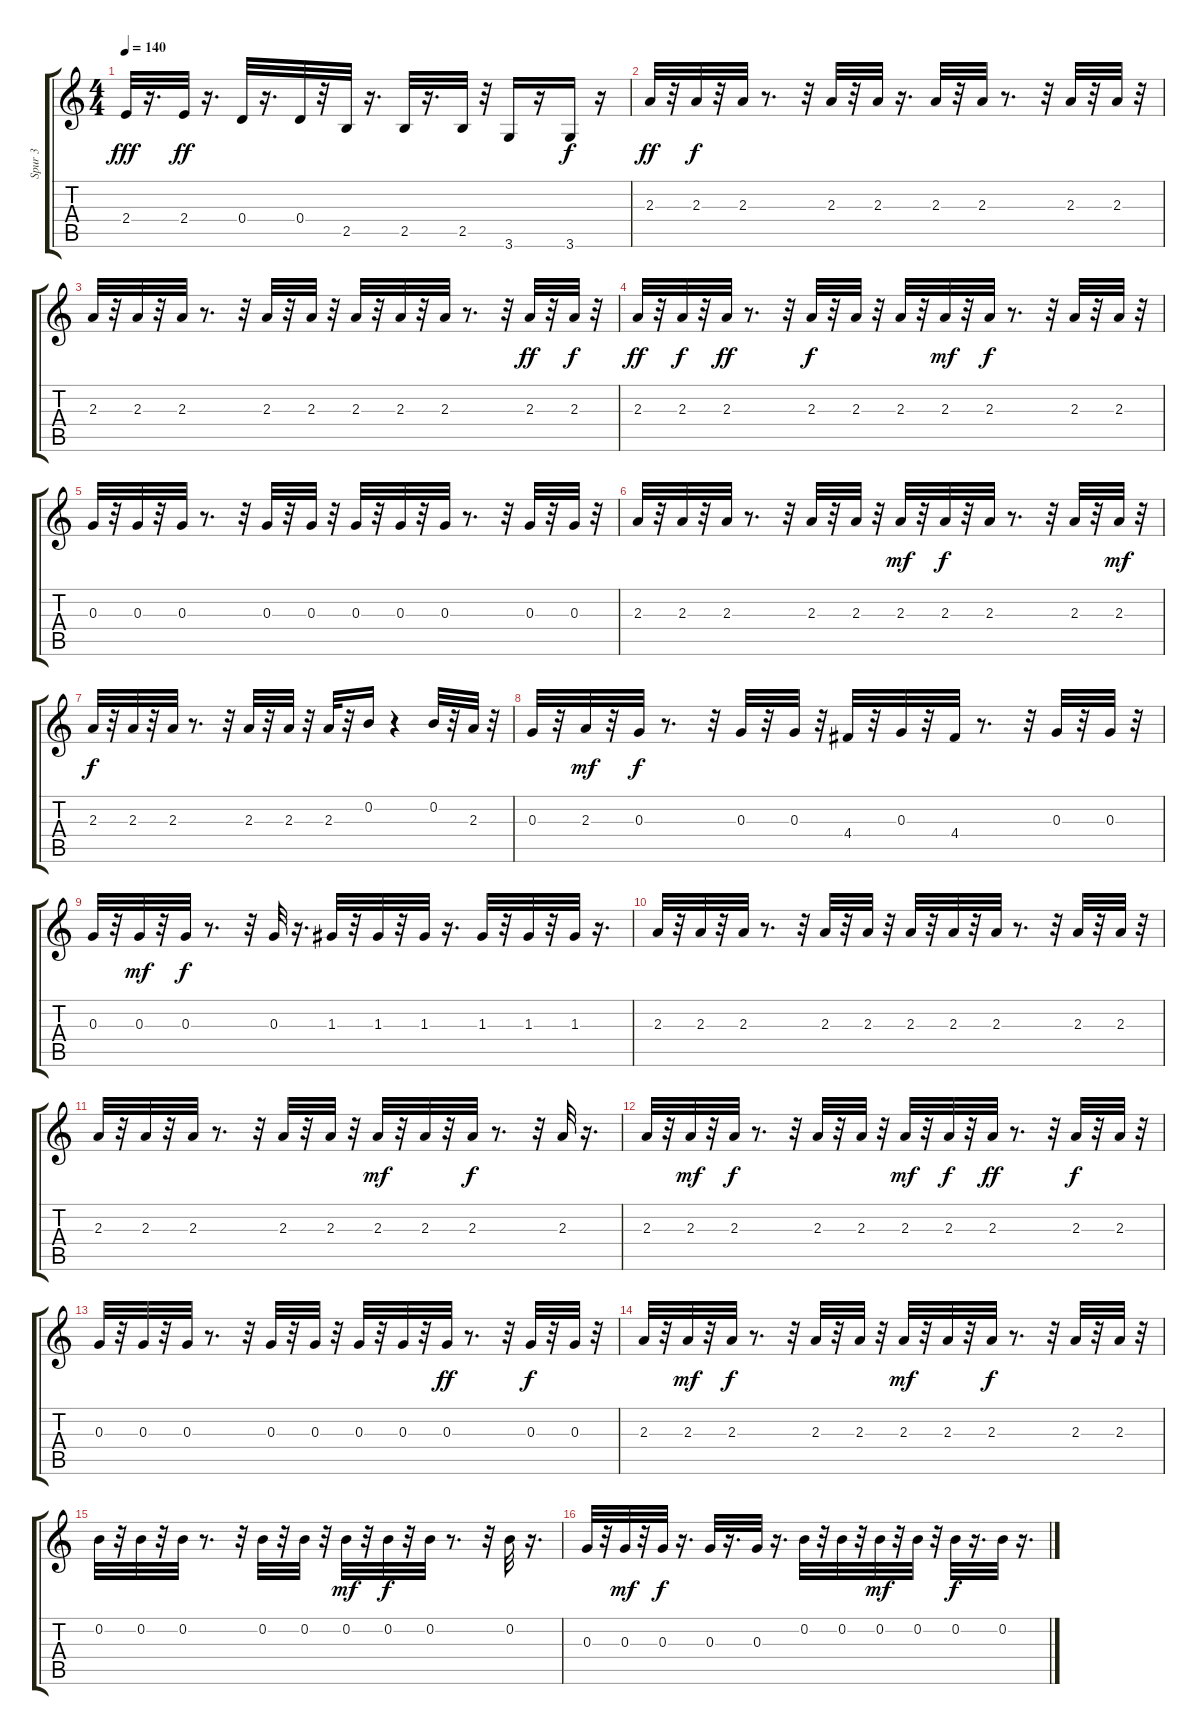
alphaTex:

\track ("Spur 3" "Spur 3") {instrument electricguitarclean}
\staff {score tabs}
\tuning (E4 B3 G3 D3 A2 E2) {hide}
\ts (4 4)
\tempo 140
\clef g2
\ks c
2.4.32{dy fff} r.16{d} 2.4.32{dy ff} r.16{d} 0.4.32 r.16{d} 0.4.32 r.32 2.5.32 r.16{d} 2.5.32 r.16{d} 2.5.32 r.32 3.6.16 r.16 3.6.16{dy f} r.16 |
2.3.32{dy ff} r.32 2.3.32{dy f} r.32 2.3.32 r.8{d} r.32 2.3.32 r.32 2.3.32 r.16{d} 2.3.32 r.32 2.3.32 r.8{d} r.32 2.3.32 r.32 2.3.32 r.32 |
2.3.32 r.32 2.3.32 r.32 2.3.32 r.8{d} r.32 2.3.32 r.32 2.3.32 r.32 2.3.32 r.32 2.3.32 r.32 2.3.32 r.8{d} r.32 2.3.32{dy ff} r.32 2.3.32{dy f} r.32 |
2.3.32{dy ff} r.32 2.3.32{dy f} r.32 2.3.32{dy ff} r.8{d} r.32 2.3.32{dy f} r.32 2.3.32 r.32 2.3.32 r.32 2.3.32{dy mf} r.32 2.3.32{dy f} r.8{d} r.32 2.3.32 r.32 2.3.32 r.32 |
0.3.32 r.32 0.3.32 r.32 0.3.32 r.8{d} r.32 0.3.32 r.32 0.3.32 r.32 0.3.32 r.32 0.3.32 r.32 0.3.32 r.8{d} r.32 0.3.32 r.32 0.3.32 r.32 |
2.3.32 r.32 2.3.32 r.32 2.3.32 r.8{d} r.32 2.3.32 r.32 2.3.32 r.32 2.3.32{dy mf} r.32 2.3.32{dy f} r.32 2.3.32 r.8{d} r.32 2.3.32 r.32 2.3.32{dy mf} r.32 |
2.3.32{dy f} r.32 2.3.32 r.32 2.3.32 r.8{d} r.32 2.3.32 r.32 2.3.32 r.32 2.3.32 r.32 0.2.16 r.4 0.2.32 r.32 2.3.32 r.32 |
0.3.32 r.32 2.3.32{dy mf} r.32 0.3.32{dy f} r.8{d} r.32 0.3.32 r.32 0.3.32 r.32 4.4.32 r.32 0.3.32 r.32 4.4.32 r.8{d} r.32 0.3.32 r.32 0.3.32 r.32 |
0.3.32 r.32 0.3.32{dy mf} r.32 0.3.32{dy f} r.8{d} r.32 0.3.32 r.16{d} 1.3.32 r.32 1.3.32 r.32 1.3.32 r.16{d} 1.3.32 r.32 1.3.32 r.32 1.3.32 r.16{d} |
2.3.32 r.32 2.3.32 r.32 2.3.32 r.8{d} r.32 2.3.32 r.32 2.3.32 r.32 2.3.32 r.32 2.3.32 r.32 2.3.32 r.8{d} r.32 2.3.32 r.32 2.3.32 r.32 |
2.3.32 r.32 2.3.32 r.32 2.3.32 r.8{d} r.32 2.3.32 r.32 2.3.32 r.32 2.3.32{dy mf} r.32 2.3.32 r.32 2.3.32{dy f} r.8{d} r.32 2.3.32 r.16{d} |
2.3.32 r.32 2.3.32{dy mf} r.32 2.3.32{dy f} r.8{d} r.32 2.3.32 r.32 2.3.32 r.32 2.3.32{dy mf} r.32 2.3.32{dy f} r.32 2.3.32{dy ff} r.8{d} r.32 2.3.32{dy f} r.32 2.3.32 r.32 |
0.3.32 r.32 0.3.32 r.32 0.3.32 r.8{d} r.32 0.3.32 r.32 0.3.32 r.32 0.3.32 r.32 0.3.32 r.32 0.3.32{dy ff} r.8{d} r.32 0.3.32{dy f} r.32 0.3.32 r.32 |
2.3.32 r.32 2.3.32{dy mf} r.32 2.3.32{dy f} r.8{d} r.32 2.3.32 r.32 2.3.32 r.32 2.3.32{dy mf} r.32 2.3.32 r.32 2.3.32{dy f} r.8{d} r.32 2.3.32 r.32 2.3.32 r.32 |
0.2.32 r.32 0.2.32 r.32 0.2.32 r.8{d} r.32 0.2.32 r.32 0.2.32 r.32 0.2.32{dy mf} r.32 0.2.32{dy f} r.32 0.2.32 r.8{d} r.32 0.2.32 r.16{d} |
0.3.32 r.32 0.3.32{dy mf} r.32 0.3.32{dy f} r.16{d} 0.3.32 r.16{d} 0.3.32 r.16{d} 0.2.32 r.32 0.2.32 r.32 0.2.32{dy mf} r.32 0.2.32 r.32 0.2.32{dy f} r.16{d} 0.2.32 r.16{d}
